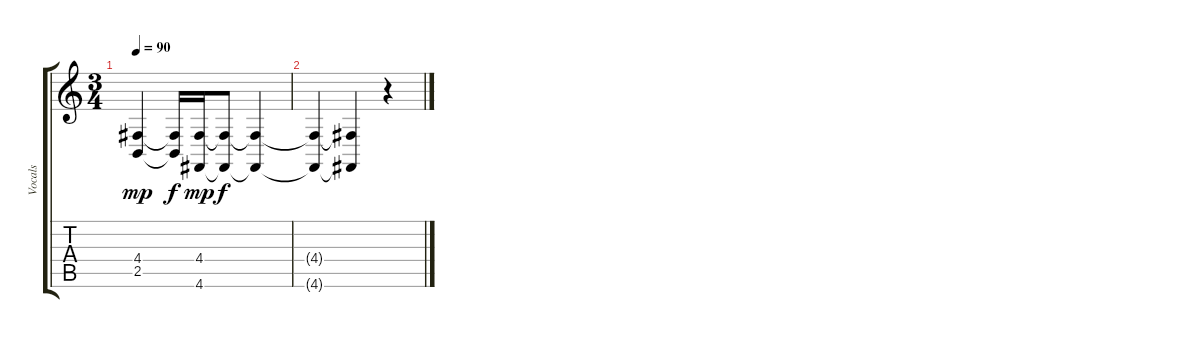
\track ("Vocals" "Vocals") {instrument synthvoice}
\staff {score tabs}
\tuning (E4 B3 G3 D3 A2 D2) {hide}
\ts (3 4)
\section ("" "")
\tempo 90
\clef g2
\ks c
(4.4 2.5).4{dy mp} (4.4{t} 2.5{t}).16{dy f} (4.4 4.6).16{dy mp} (4.4{t} 4.6{t}).8{dy f} (4.4{t} 4.6{t}).4 |
(4.4{t} 4.6{t}).4 (4.4{t} 4.6{t}).4 r.4
